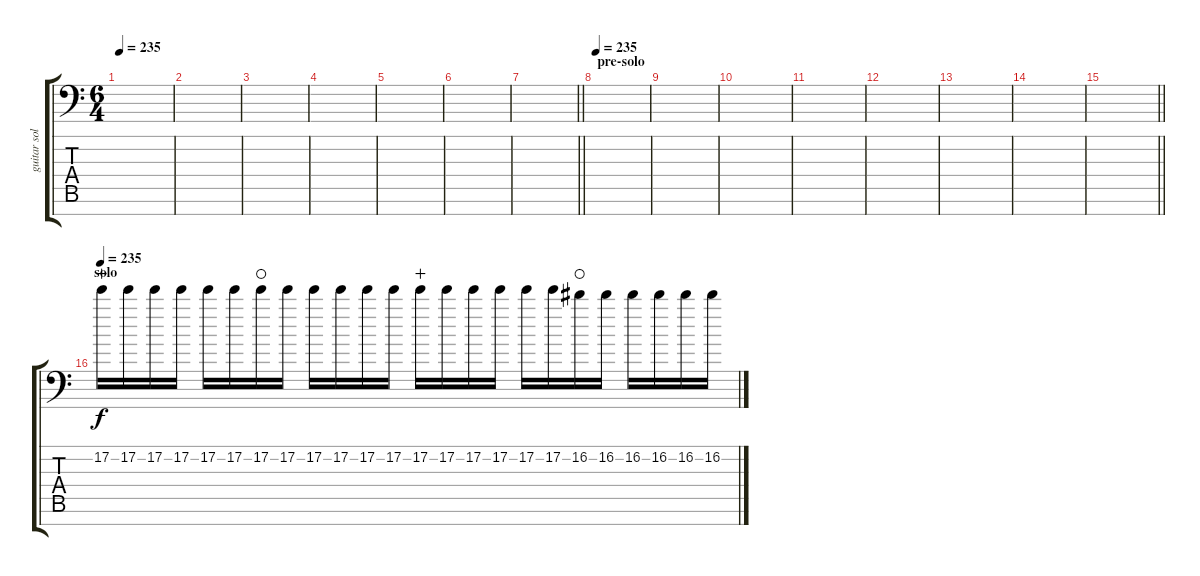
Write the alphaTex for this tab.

\track ("guitar solos" "guitar sol") {instrument distortionguitar}
\staff {score tabs}
\tuning (E4 B3 G3 D3 A2 E2 C-1) {hide}
\ts (6 4)
\tempo 235
\clef f4
\ks c
|
|
|
|
|
|
\barLineRight lightlight
|
\section ("" "pre-solo")
\tempo 235
|
|
|
|
|
|
|
\barLineRight lightlight
|
\section ("" "solo")
\tempo 235
17.2.16{wahc} 17.2.16 17.2.16 17.2.16 17.2.16 17.2.16 17.2.16{waho} 17.2.16 17.2.16 17.2.16 17.2.16 17.2.16 17.2.16{wahc} 17.2.16 17.2.16 17.2.16 17.2.16 17.2.16 16.2.16{waho} 16.2.16 16.2.16 16.2.16 16.2.16 16.2.16
